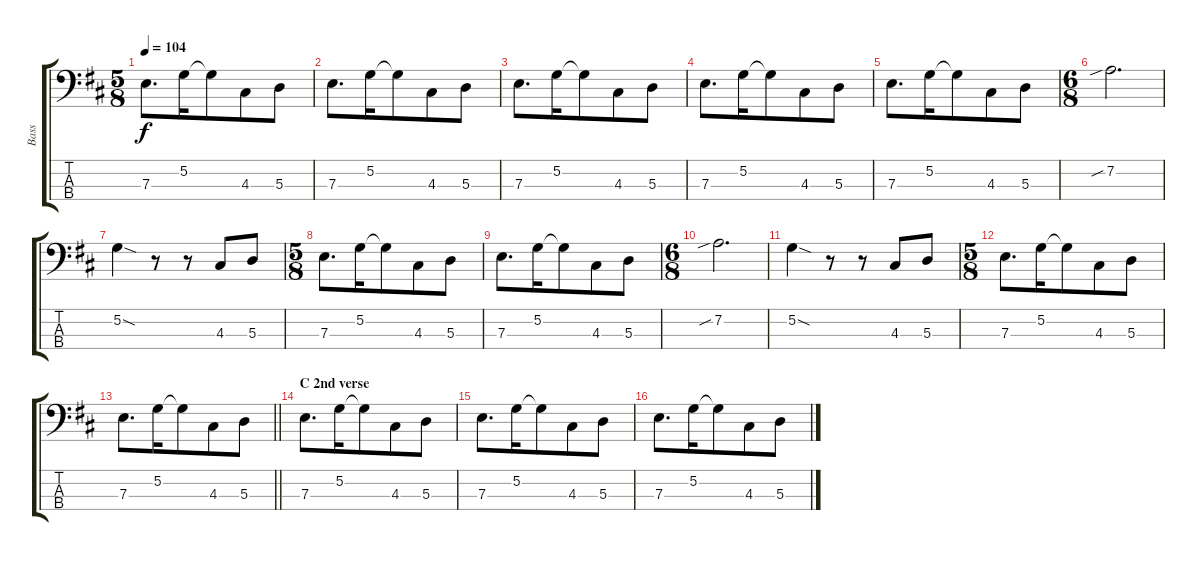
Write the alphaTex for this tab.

\track ("Bass" "Bass") {instrument electricbassfinger}
\staff {score tabs}
\tuning (G2 D2 A1 E1) {hide}
\ts (5 8)
\tempo 104
\clef f4
\ks d
7.3.8{d dy f beam merge} 5.2.16 5.2{t}.8{beam merge} 4.3.8 5.3.8 |
7.3.8{d beam merge} 5.2.16 5.2{t}.8{beam merge} 4.3.8 5.3.8 |
7.3.8{d beam merge} 5.2.16 5.2{t}.8{beam merge} 4.3.8 5.3.8 |
7.3.8{d beam merge} 5.2.16 5.2{t}.8{beam merge} 4.3.8 5.3.8 |
7.3.8{d beam merge} 5.2.16 5.2{t}.8{beam merge} 4.3.8 5.3.8 |
\ts (6 8)
7.2{sib}.2{d} |
5.2{sod}.4 r.8 r.8 4.3.8 5.3.8 |
\ts (5 8)
7.3.8{d beam merge} 5.2.16 5.2{t}.8{beam merge} 4.3.8{beam merge} 5.3.8 |
7.3.8{d beam merge} 5.2.16 5.2{t}.8{beam merge} 4.3.8{beam merge} 5.3.8 |
\ts (6 8)
7.2{sib}.2{d} |
5.2{sod}.4 r.8 r.8 4.3.8 5.3.8 |
\ts (5 8)
7.3.8{d beam merge} 5.2.16 5.2{t}.8{beam merge} 4.3.8{beam merge} 5.3.8 |
\barLineRight lightlight
7.3.8{d beam merge} 5.2.16 5.2{t}.8{beam merge} 4.3.8{beam merge} 5.3.8 |
\section ("" "C 2nd verse")
7.3.8{d beam merge} 5.2.16 5.2{t}.8{beam merge} 4.3.8{beam merge} 5.3.8 |
7.3.8{d beam merge} 5.2.16 5.2{t}.8{beam merge} 4.3.8{beam merge} 5.3.8 |
7.3.8{d beam merge} 5.2.16 5.2{t}.8{beam merge} 4.3.8{beam merge} 5.3.8
